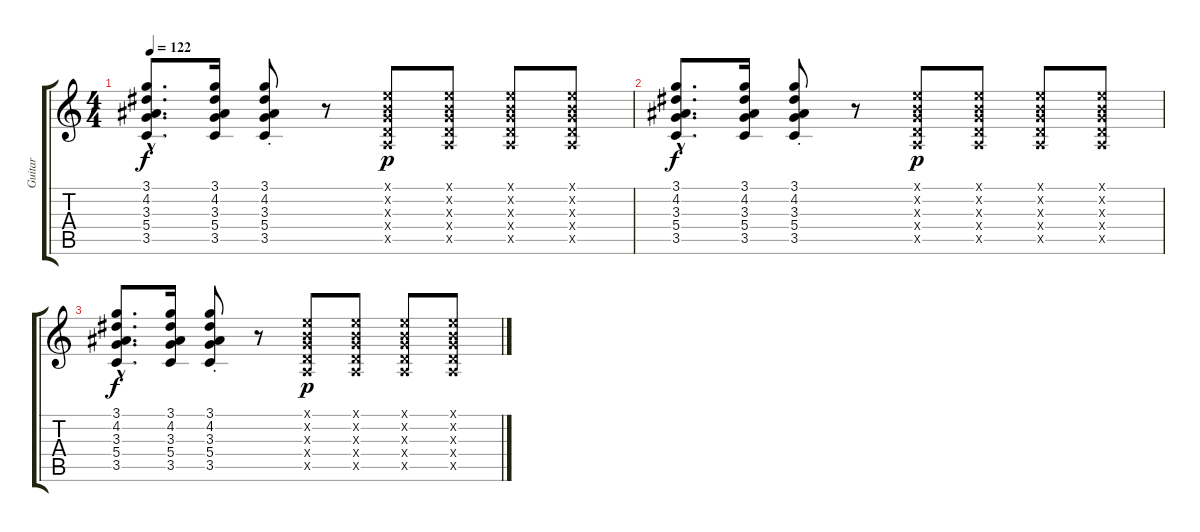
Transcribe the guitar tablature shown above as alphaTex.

\track ("Guitar" "Guitar") {instrument electricguitarjazz}
\staff {score tabs}
\tuning (E4 B3 G3 D3 A2 E2) {hide}
\ts (4 4)
\tempo 122
\clef g2
\ks c
(3.1{hac} 4.2{hac} 3.3{hac} 5.4{hac} 3.5{hac}).8{d dy f} (3.1 4.2 3.3 5.4 3.5).16 (3.1{st} 4.2 3.3 5.4 3.5).8 r.8 (0.1{x} 0.2{x} 0.3{x} 0.4{x} 0.5{x}).8{dy p} (0.1{x} 0.2{x} 0.3{x} 0.4{x} 0.5{x}).8 (0.1{x} 0.2{x} 0.3{x} 0.4{x} 0.5{x}).8 (0.1{x} 0.2{x} 0.3{x} 0.4{x} 0.5{x}).8 |
(3.1{hac} 4.2{hac} 3.3{hac} 5.4{hac} 3.5{hac}).8{d dy f} (3.1 4.2 3.3 5.4 3.5).16 (3.1{st} 4.2 3.3 5.4 3.5).8 r.8 (0.1{x} 0.2{x} 0.3{x} 0.4{x} 0.5{x}).8{dy p} (0.1{x} 0.2{x} 0.3{x} 0.4{x} 0.5{x}).8 (0.1{x} 0.2{x} 0.3{x} 0.4{x} 0.5{x}).8 (0.1{x} 0.2{x} 0.3{x} 0.4{x} 0.5{x}).8 |
(3.1{hac} 4.2{hac} 3.3{hac} 5.4{hac} 3.5{hac}).8{d dy f} (3.1 4.2 3.3 5.4 3.5).16 (3.1{st} 4.2 3.3 5.4 3.5).8 r.8 (0.1{x} 0.2{x} 0.3{x} 0.4{x} 0.5{x}).8{dy p} (0.1{x} 0.2{x} 0.3{x} 0.4{x} 0.5{x}).8 (0.1{x} 0.2{x} 0.3{x} 0.4{x} 0.5{x}).8 (0.1{x} 0.2{x} 0.3{x} 0.4{x} 0.5{x}).8
